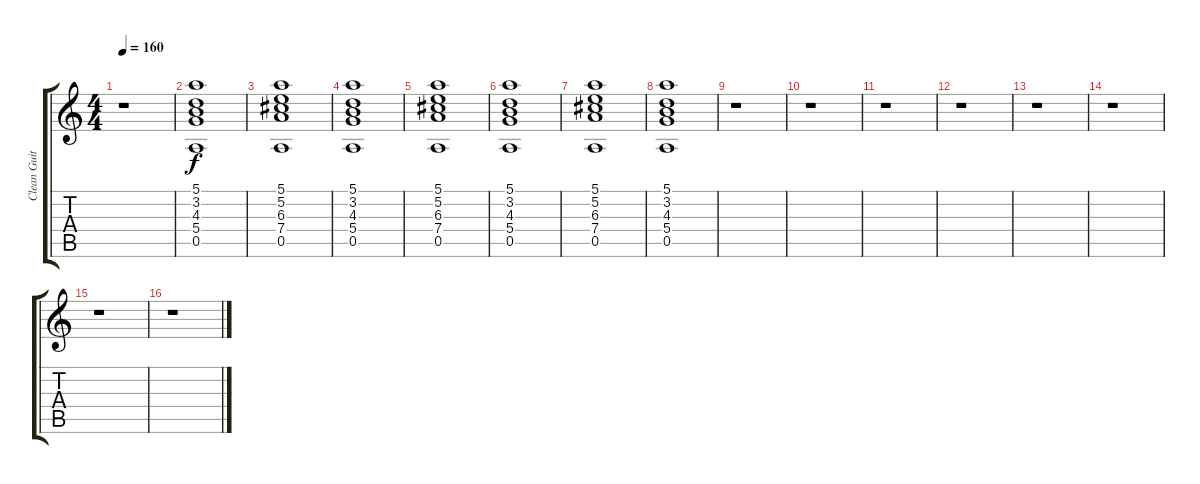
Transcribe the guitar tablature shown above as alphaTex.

\track ("Clean Guitar" "Clean Guit") {instrument electricguitarclean}
\staff {score tabs}
\tuning (E4 B3 G3 D3 A2 E2) {hide}
\ts (4 4)
\tempo 160
\clef g2
\ks c
r.1{dy f} |
(5.1 3.2 4.3 5.4 0.5).1 |
(5.1 5.2 6.3 7.4 0.5).1 |
(5.1 3.2 4.3 5.4 0.5).1 |
(5.1 5.2 6.3 7.4 0.5).1 |
(5.1 3.2 4.3 5.4 0.5).1 |
(5.1 5.2 6.3 7.4 0.5).1 |
(5.1 3.2 4.3 5.4 0.5).1 |
r.1 |
r.1 |
r.1 |
r.1 |
r.1 |
r.1 |
r.1 |
r.1
